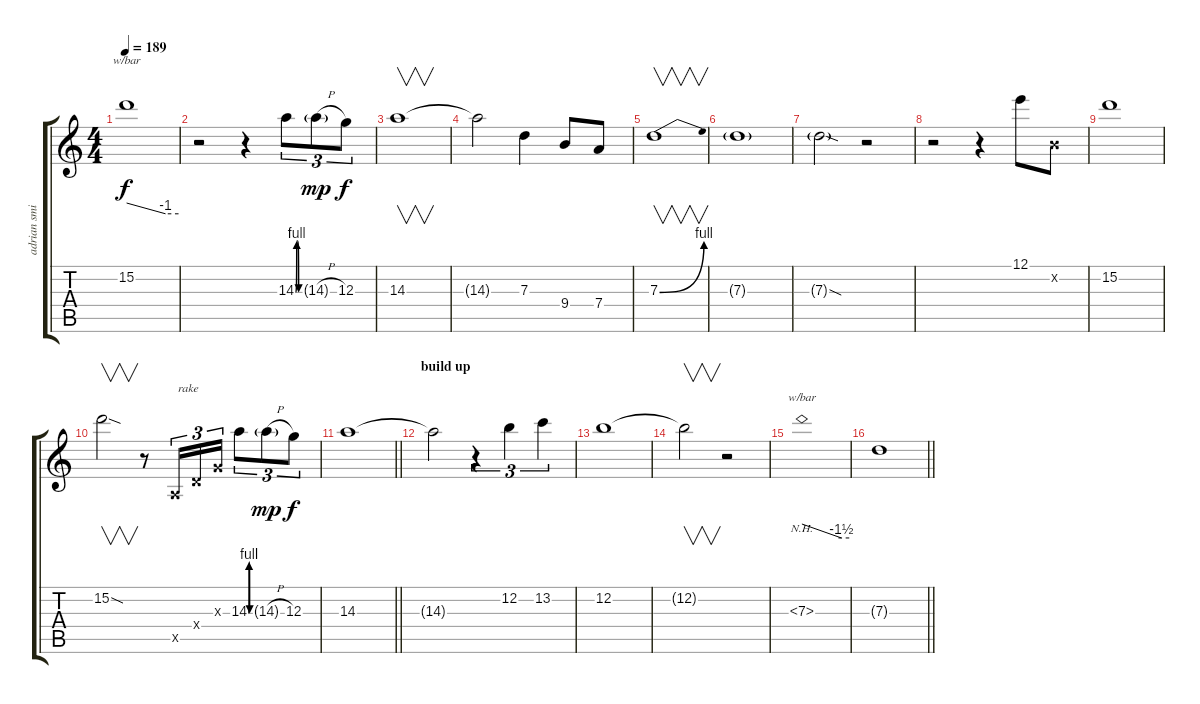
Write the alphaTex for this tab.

\track ("adrian smith" "adrian smi") {instrument distortionguitar}
\staff {score tabs}
\tuning (E4 B3 G3 D3 A2 E2) {hide}
\ts (4 4)
\tempo 189
\clef g2
\ks c
15.2.1{tbe (custom default 0 0 45 -4 60 -4) dy f} |
r.2 r.4 14.3{be (custom 0 0 15 4 30 4 45 0 60 0)}.8{tu (3 2)} 14.3{h g}.8{tu (3 2) dy mp} 12.3.8{tu (3 2) dy f} |
14.3.1{v} |
14.3{t}.2 7.3.4 9.4.8 7.4.8 |
7.3{be (bend 0 0 60 4)}.1{v} |
7.3{g}.1 |
7.3{sod g}.2 r.2 |
r.2 r.4 12.1.8 0.2{x}.8 |
15.2.1 |
15.2{sod}.2{v} r.8 0.5{x}.16{tu (3 2) txt " rake"} 0.4{x}.16{tu (3 2)} 0.3{x}.16{tu (3 2)} 14.3{be (custom 0 0 15 4 30 4 45 0 60 0)}.8{tu (3 2)} 14.3{h g}.8{tu (3 2) dy mp} 12.3.8{tu (3 2) dy f} |
\barLineRight lightlight
14.3.1 |
\section ("" "build up")
14.3{t}.2 r.4{tu (3 2)} 12.2.4{tu (3 2)} 13.2.4{tu (3 2)} |
12.2.1 |
12.2{t}.2{v} r.2 |
7.3{nh}.1{tbe (custom default 0 0 50 -6 60 -6)} |
\barLineRight lightlight
7.3{t}.1
